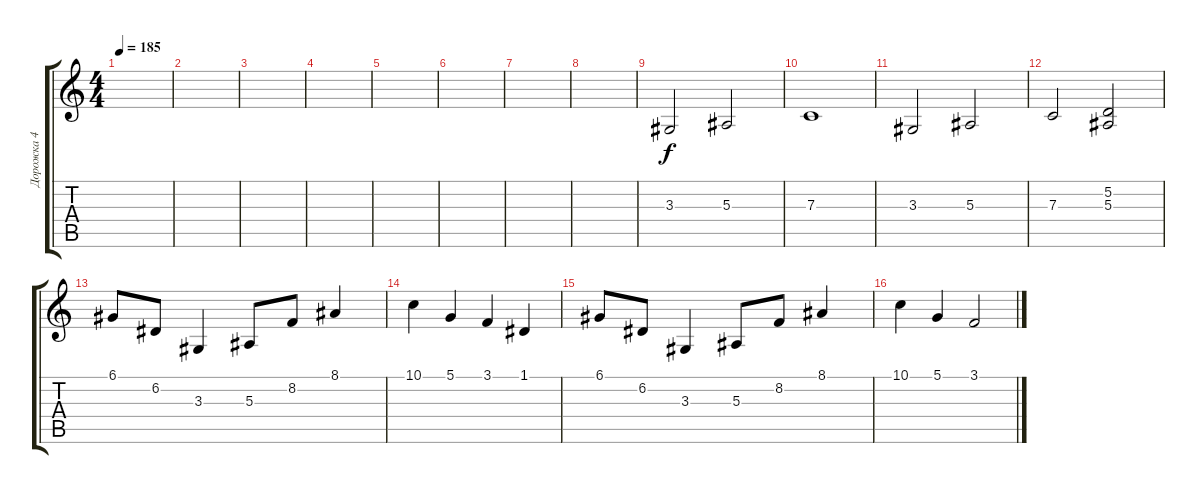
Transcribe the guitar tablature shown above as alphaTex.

\track ("Дорожка 4" "Дорожка 4") {instrument orchestralharp}
\staff {score tabs}
\tuning (D4 A3 F3 C3 G2 D2) {hide}
\ts (4 4)
\tempo 185
\clef g2
\ks c
|
|
|
|
|
|
|
|
3.3.2 5.3.2 |
7.3.1 |
3.3.2 5.3.2 |
7.3.2 (5.2 5.3).2 |
6.1.8 6.2.8 3.3.4 5.3.8 8.2.8 8.1.4 |
10.1.4 5.1.4 3.1.4 1.1.4 |
6.1.8 6.2.8 3.3.4 5.3.8 8.2.8 8.1.4 |
10.1.4 5.1.4 3.1.2
